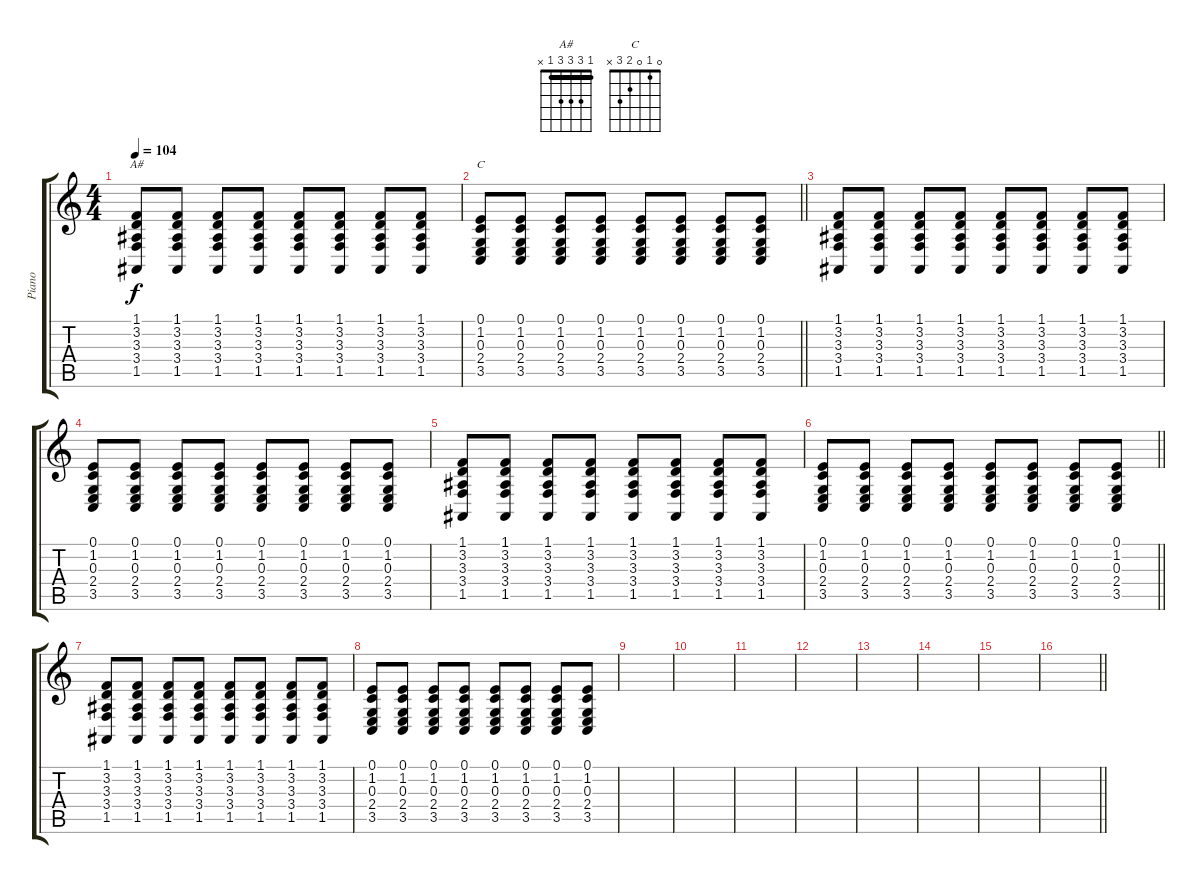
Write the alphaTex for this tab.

\track ("Piano" "Piano") {instrument electricgrandpiano}
\staff {score tabs}
\tuning (E4 B3 G3 D3 A2 E2) {hide}
\chord ("A#" 1 3 3 3 1 x) {barre 1}
\chord ("C" 0 1 0 2 3 x)
\ts (4 4)
\tempo 104
\clef g2
\ks c
(1.1 3.2 3.3 3.4 1.5).8{ch "A#" dy f} (1.1 3.2 3.3 3.4 1.5).8 (1.1 3.2 3.3 3.4 1.5).8 (1.1 3.2 3.3 3.4 1.5).8 (1.1 3.2 3.3 3.4 1.5).8 (1.1 3.2 3.3 3.4 1.5).8 (1.1 3.2 3.3 3.4 1.5).8 (1.1 3.2 3.3 3.4 1.5).8 |
\barLineRight lightlight
(0.1 1.2 0.3 2.4 3.5).8{ch "C"} (0.1 1.2 0.3 2.4 3.5).8 (0.1 1.2 0.3 2.4 3.5).8 (0.1 1.2 0.3 2.4 3.5).8 (0.1 1.2 0.3 2.4 3.5).8 (0.1 1.2 0.3 2.4 3.5).8 (0.1 1.2 0.3 2.4 3.5).8 (0.1 1.2 0.3 2.4 3.5).8 |
(1.1 3.2 3.3 3.4 1.5).8 (1.1 3.2 3.3 3.4 1.5).8 (1.1 3.2 3.3 3.4 1.5).8 (1.1 3.2 3.3 3.4 1.5).8 (1.1 3.2 3.3 3.4 1.5).8 (1.1 3.2 3.3 3.4 1.5).8 (1.1 3.2 3.3 3.4 1.5).8 (1.1 3.2 3.3 3.4 1.5).8 |
(0.1 1.2 0.3 2.4 3.5).8 (0.1 1.2 0.3 2.4 3.5).8 (0.1 1.2 0.3 2.4 3.5).8 (0.1 1.2 0.3 2.4 3.5).8 (0.1 1.2 0.3 2.4 3.5).8 (0.1 1.2 0.3 2.4 3.5).8 (0.1 1.2 0.3 2.4 3.5).8 (0.1 1.2 0.3 2.4 3.5).8 |
(1.1 3.2 3.3 3.4 1.5).8 (1.1 3.2 3.3 3.4 1.5).8 (1.1 3.2 3.3 3.4 1.5).8 (1.1 3.2 3.3 3.4 1.5).8 (1.1 3.2 3.3 3.4 1.5).8 (1.1 3.2 3.3 3.4 1.5).8 (1.1 3.2 3.3 3.4 1.5).8 (1.1 3.2 3.3 3.4 1.5).8 |
\barLineRight lightlight
(0.1 1.2 0.3 2.4 3.5).8 (0.1 1.2 0.3 2.4 3.5).8 (0.1 1.2 0.3 2.4 3.5).8 (0.1 1.2 0.3 2.4 3.5).8 (0.1 1.2 0.3 2.4 3.5).8 (0.1 1.2 0.3 2.4 3.5).8 (0.1 1.2 0.3 2.4 3.5).8 (0.1 1.2 0.3 2.4 3.5).8 |
(1.1 3.2 3.3 3.4 1.5).8 (1.1 3.2 3.3 3.4 1.5).8 (1.1 3.2 3.3 3.4 1.5).8 (1.1 3.2 3.3 3.4 1.5).8 (1.1 3.2 3.3 3.4 1.5).8 (1.1 3.2 3.3 3.4 1.5).8 (1.1 3.2 3.3 3.4 1.5).8 (1.1 3.2 3.3 3.4 1.5).8 |
(0.1 1.2 0.3 2.4 3.5).8 (0.1 1.2 0.3 2.4 3.5).8 (0.1 1.2 0.3 2.4 3.5).8 (0.1 1.2 0.3 2.4 3.5).8 (0.1 1.2 0.3 2.4 3.5).8 (0.1 1.2 0.3 2.4 3.5).8 (0.1 1.2 0.3 2.4 3.5).8 (0.1 1.2 0.3 2.4 3.5).8 |
|
|
|
|
|
|
|
\barLineRight lightlight
